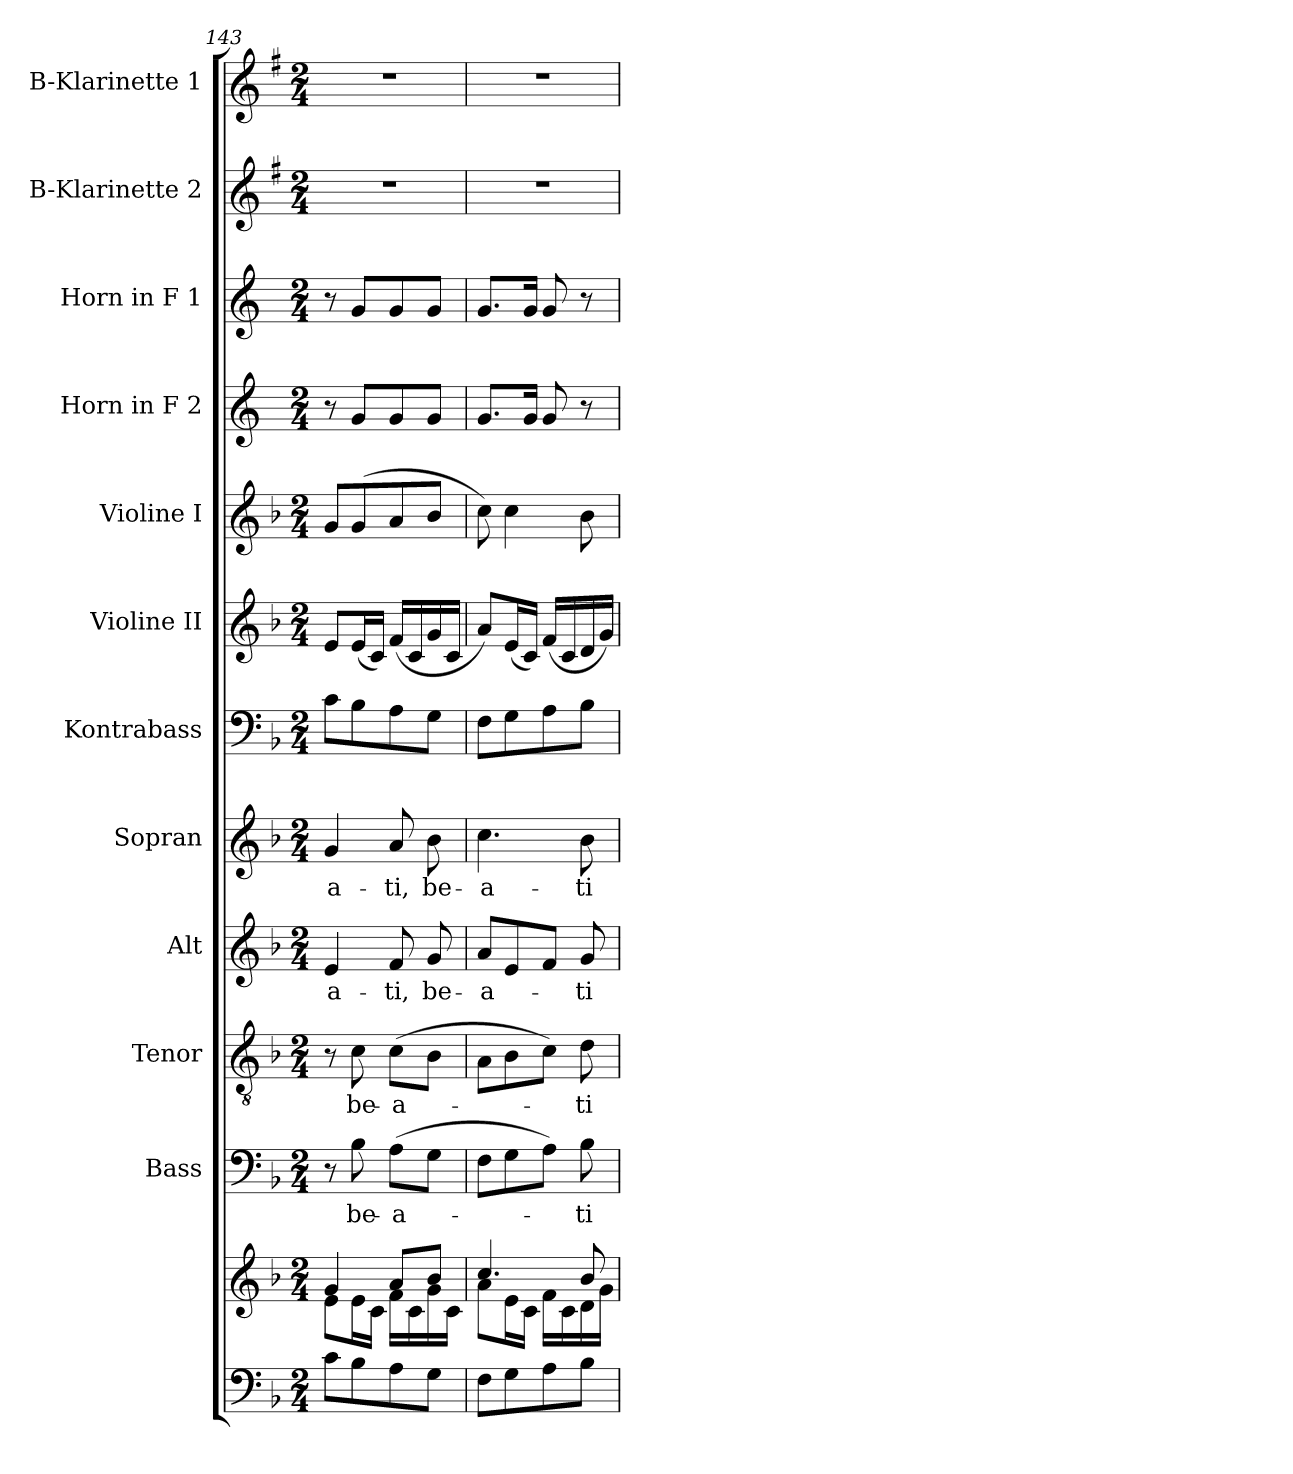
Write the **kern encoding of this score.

**kern	**kern	**kern	**text	**kern	**text	**kern	**text	**kern	**text	**kern	**kern	**kern	**kern	**kern	**kern	**kern
*part12	*part12	*part11	*part11	*part10	*part10	*part9	*part9	*part8	*part8	*part7	*part6	*part5	*part4	*part3	*part2	*part1
*staff13	*staff12	*staff11	*staff11	*staff10	*staff10	*staff9	*staff9	*staff8	*staff8	*staff7	*staff6	*staff5	*staff4	*staff3	*staff2	*staff1
*	*	*I"Bass	*	*I"Tenor	*	*I"Alt	*	*I"Sopran	*	*I"Kontrabass	*I"Violine II	*I"Violine I	*I"Horn in F 2	*I"Horn in F 1	*I"B-Klarinette 2	*I"B-Klarinette 1
*	*	*I'B.	*	*I'T.	*	*I'A.	*	*I'S.	*	*I'Kb.	*I'Vl. II	*I'Vl. I	*	*	*I'B Kl. 2	*I'B Kl. 1
*clefF4	*clefG2	*clefF4	*	*clefGv2	*	*clefG2	*	*clefG2	*	*clefF4	*clefG2	*clefG2	*clefG2	*clefG2	*clefG2	*clefG2
*	*	*	*	*	*	*	*	*	*	*ITrd7c12	*	*	*ITrd4c7	*ITrd4c7	*ITrd1c2	*ITrd1c2
*k[b-]	*k[b-]	*k[b-]	*	*k[b-]	*	*k[b-]	*	*k[b-]	*	*k[b-]	*k[b-]	*k[b-]	*k[b-]	*k[b-]	*k[b-]	*k[b-]
*F:	*F:	*F:	*	*F:	*	*F:	*	*F:	*	*F:	*F:	*F:	*F:	*F:	*F:	*F:
*M2/4	*M2/4	*M2/4	*	*M2/4	*	*M2/4	*	*M2/4	*	*M2/4	*M2/4	*M2/4	*M2/4	*M2/4	*M2/4	*M2/4
=143	=143	=143	=143	=143	=143	=143	=143	=143	=143	=143	=143	=143	=143	=143	=143	=143
*	*^	*	*	*	*	*	*	*	*	*	*	*	*	*	*	*
!	!	!	!	!	!	!	!	!LO:LY:b	!	!LO:LY:b	!	!	!	!	!	!	!
8c\L	4g/	8e\L	8r	.	8r	.	4e/	-a-	4g/	-a-	8C\L	8e/L	8g/L	8r	8r	2r	2r
!	!	!	!	!LO:LY:b	!	!LO:LY:b	!	!	!	!	!	!	!	!	!	!	!
8B-\	.	16e\L	8B-\	be-	8c\	be-	.	.	.	.	8BB-\	(<16e/L	(>8g/	8c/L	8c/L	.	.
.	.	16c\JJ	.	.	.	.	.	.	.	.	.	16c/JJ)	.	.	.	.	.
!	!	!	!	!LO:LY:b	!	!LO:LY:b	!	!LO:LY:b	!	!LO:LY:b	!	!	!	!	!	!	!
8A\	8a/L	16f\LL	(>8A\L	-a-	(>8c\L	-a-	8f/	-ti,	8a/	-ti,	8AA\	(<16f/LL	8a/	8c/	8c/	.	.
.	.	16c\	.	.	.	.	.	.	.	.	.	16c/	.	.	.	.	.
!	!	!	!	!	!	!	!	!LO:LY:b	!	!LO:LY:b	!	!	!	!	!	!	!
8G\J	8b-/J	16g\	8G\J	.	8B-\J	.	8g/	be-	8b-\	be-	8GG\J	16g/	8b-/J	8c/J	8c/J	.	.
.	.	16c\JJ	.	.	.	.	.	.	.	.	.	16c/JJ	.	.	.	.	.
!!LO:PB:g=z
=144	=144	=144	=144	=144	=144	=144	=144	=144	=144	=144	=144	=144	=144	=144	=144	=144	=144
!	!	!	!	!	!	!	!	!LO:LY:b	!	!LO:LY:b	!	!	!	!	!	!	!
8F\L	4.cc/	8a\L	8F\L	.	8A\L	.	8a/L	-a-	4.cc\	-a-	8FF\L	8a/L)	8cc\)	8.c/L	8.c/L	2r	2r
8G\	.	16e\L	8G\	.	8B-\	.	8e/	.	.	.	8GG\	(<16e/L	4cc\	.	.	.	.
.	.	16c\JJ	.	.	.	.	.	.	.	.	.	16c/JJ)	.	16c/Jk	16c/Jk	.	.
8A\	.	16f\LL	8A\J)	.	8c\J)	.	8f/J	.	.	.	8AA\	(<16f/LL	.	8c/	8c/	.	.
.	.	16c\	.	.	.	.	.	.	.	.	.	16c/	.	.	.	.	.
!	!	!	!	!LO:LY:b	!	!LO:LY:b	!	!LO:LY:b	!	!LO:LY:b	!	!	!	!	!	!	!
8B-\J	8b-/	16d\	8B-\	-ti	8d\	-ti	8g/	-ti	8b-\	-ti	8BB-\J	16d/	8b-\	8r	8r	.	.
.	.	16g\JJ	.	.	.	.	.	.	.	.	.	16g/JJ)	.	.	.	.	.
*	*v	*v	*	*	*	*	*	*	*	*	*	*	*	*	*	*	*
=	=	=	=	=	=	=	=	=	=	=	=	=	=	=	=	=
*-	*-	*-	*-	*-	*-	*-	*-	*-	*-	*-	*-	*-	*-	*-	*-	*-
